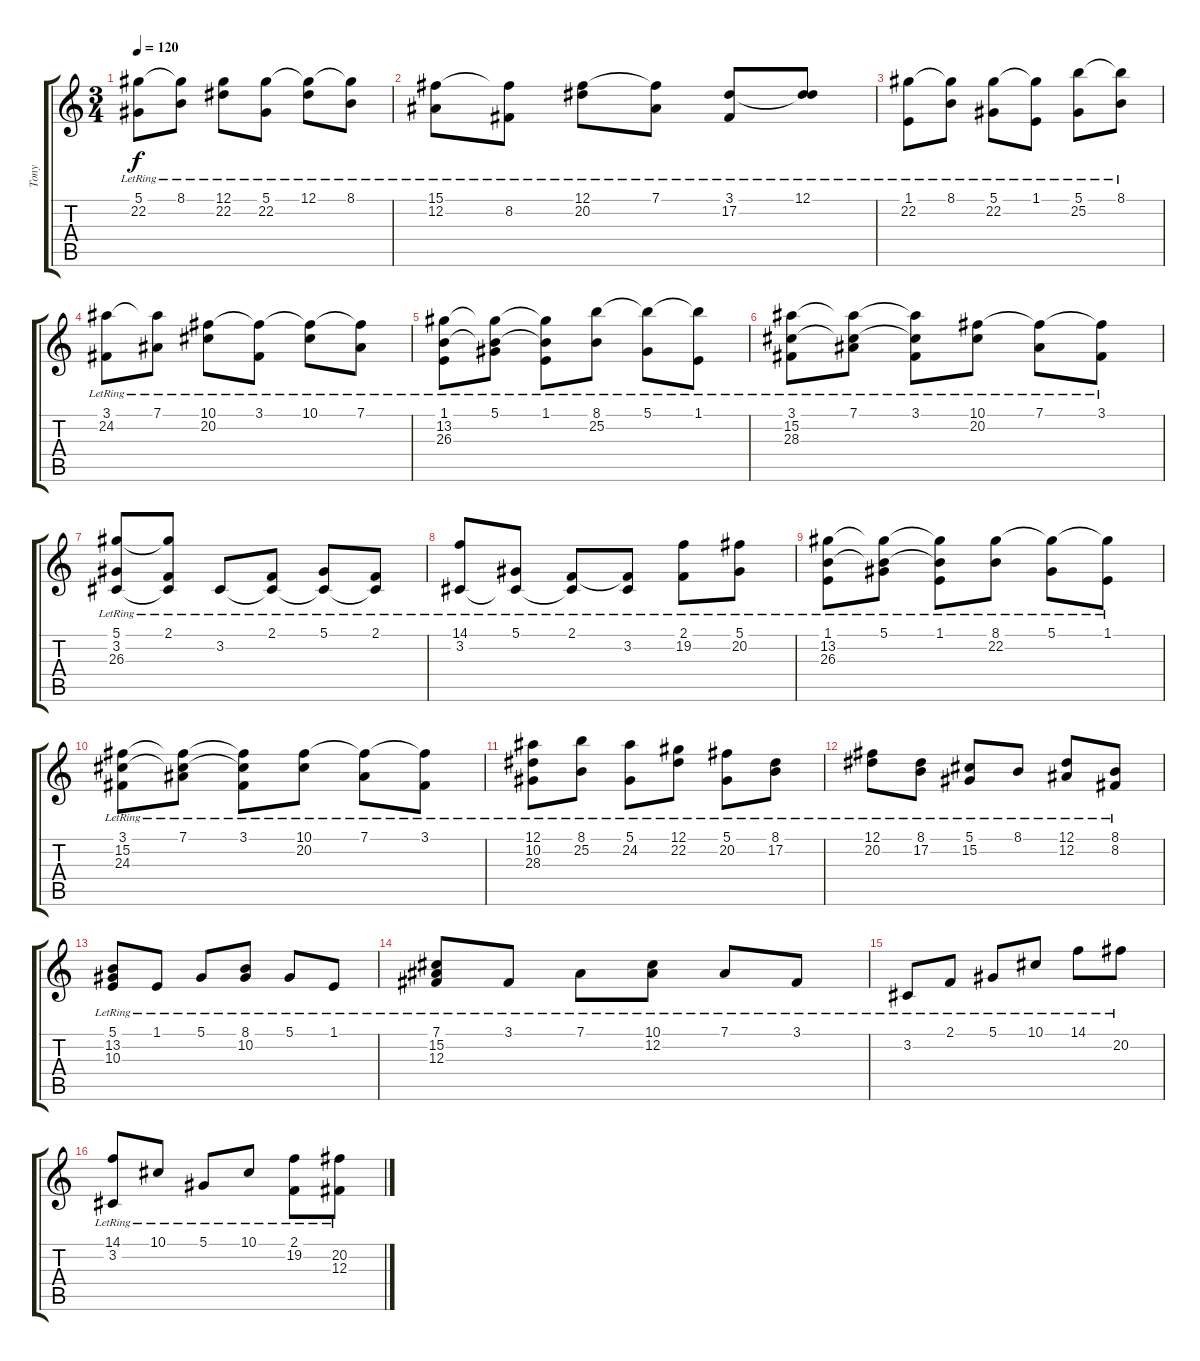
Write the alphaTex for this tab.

\track ("Tony" "Tony") {instrument pad5bowed}
\staff {score tabs}
\tuning (Eb4 Bb3 Gb3 Db3 Ab2 Eb2) {hide}
\ts (3 4)
\tempo 120
\clef g2
\ks c
(5.1{lr} 22.2{lr}).8{dy f} (8.1{lr} 22.2{t}).8 (12.1{lr} 22.2{lr}).8 (5.1{lr} 22.2{lr}).8 (12.1{lr} 22.2{t}).8 (8.1{lr} 22.2{t}).8 |
(15.1{lr} 12.2{lr}).8 (15.1{t} 8.2{lr}).8 (12.1{lr} 20.2{lr}).8 (7.1{lr} 20.2{t}).8 (3.1{lr} 17.2{lr}).8 (12.1{lr} 17.2{t}).8 |
(1.1{lr} 22.2{lr}).8 (8.1{lr} 22.2{t}).8 (5.1{lr} 22.2{lr}).8 (1.1{lr} 22.2{t}).8 (5.1{lr} 25.2{lr}).8 (8.1{lr} 25.2{t}).8 |
(3.1{lr} 24.2{lr}).8 (7.1{lr} 24.2{t}).8 (10.1{lr} 20.2{lr}).8 (3.1{lr} 20.2{t}).8 (10.1{lr} 20.2{t}).8 (7.1{lr} 20.2{t}).8 |
(1.1{lr} 13.2{lr} 26.3{lr}).8 (5.1{lr} 13.2{t} 26.3{t}).8 (1.1{lr} 13.2{t} 26.3{t}).8 (8.1{lr} 25.2{lr}).8 (5.1{lr} 25.2{t}).8 (1.1{lr} 25.2{t}).8 |
(3.1{lr} 15.2{lr} 28.3{lr}).8 (7.1{lr} 15.2{t} 28.3{t}).8 (3.1{lr} 15.2{t} 28.3{t}).8 (10.1{lr} 20.2{lr}).8 (7.1{lr} 20.2{t}).8 (3.1{lr} 20.2{t}).8 |
(5.1{lr} 3.2{lr} 26.3{lr}).8 (2.1{lr} 3.2{t} 26.3{t}).8 3.2{lr}.8 (2.1{lr} 3.2{t}).8 (5.1{lr} 3.2{t}).8 (2.1{lr} 3.2{t}).8 |
(14.1{lr} 3.2{lr}).8 (5.1{lr} 3.2{t}).8 (2.1{lr} 3.2{t}).8 (2.1{t} 3.2{lr}).8 (2.1{lr} 19.2{lr}).8 (5.1{lr} 20.2{lr}).8 |
(1.1{lr} 13.2{lr} 26.3{lr}).8 (5.1{lr} 13.2{t} 26.3{t}).8 (1.1{lr} 13.2{t} 26.3{t}).8 (8.1{lr} 22.2{lr}).8 (5.1{lr} 22.2{t}).8 (1.1{lr} 22.2{t}).8 |
(3.1{lr} 15.2{lr} 24.3{lr}).8 (7.1{lr} 15.2{t} 24.3{t}).8 (3.1{lr} 15.2{t} 24.3{t}).8 (10.1{lr} 20.2{lr}).8 (7.1{lr} 20.2{t}).8 (3.1{lr} 20.2{t}).8 |
(12.1{lr} 10.2{lr} 28.3{lr}).8 (8.1{lr} 25.2{lr}).8 (5.1{lr} 24.2{lr}).8 (12.1{lr} 22.2{lr}).8 (5.1{lr} 20.2{lr}).8 (8.1{lr} 17.2{lr}).8 |
(12.1{lr} 20.2{lr}).8 (8.1{lr} 17.2{lr}).8 (5.1{lr} 15.2{lr}).8 8.1{lr}.8 (12.1{lr} 12.2{lr}).8 (8.1{lr} 8.2{lr}).8 |
(5.1{lr} 13.2{lr} 10.3{lr}).8 1.1{lr}.8 5.1{lr}.8 (8.1{lr} 10.2{lr}).8 5.1{lr}.8 1.1{lr}.8 |
(7.1{lr} 15.2{lr} 12.3{lr}).8 3.1{lr}.8 7.1{lr}.8 (10.1{lr} 12.2{lr}).8 7.1{lr}.8 3.1{lr}.8 |
3.2{lr}.8 2.1{lr}.8 5.1{lr}.8 10.1{lr}.8 14.1{lr}.8 20.2{lr}.8 |
(14.1{lr} 3.2{lr}).8 10.1{lr}.8 5.1{lr}.8 10.1{lr}.8 (2.1{lr} 19.2{lr}).8 (20.2{lr} 12.3{lr}).8
